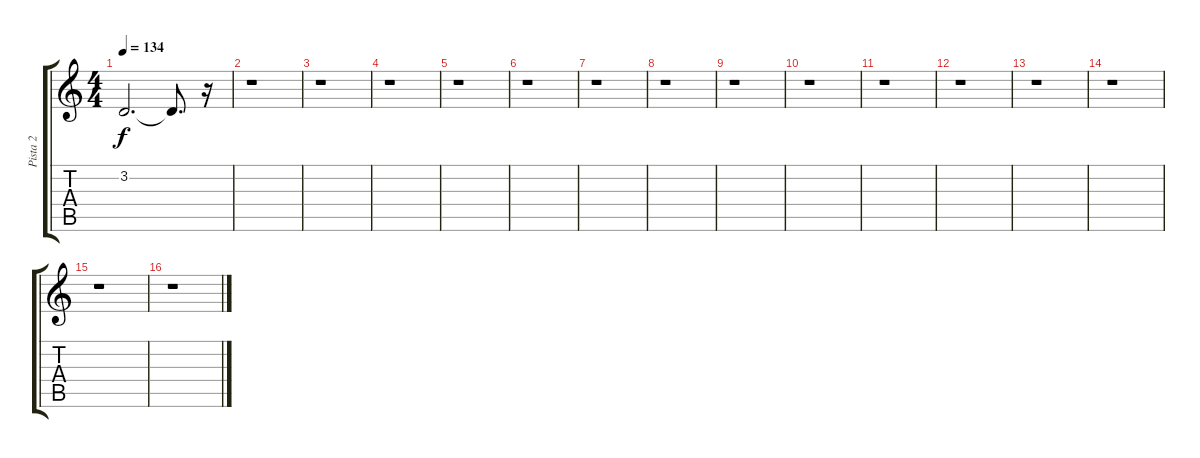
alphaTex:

\track ("Pista 2" "Pista 2") {instrument brasssection}
\staff {score tabs}
\tuning (E4 B3 G3 D3 A2 E2) {hide}
\ts (4 4)
\tempo 134
\clef g2
\ks c
3.2{t}.2{d dy f} 3.2{t}.8{d} r.16 |
r.1 |
r.1 |
r.1 |
r.1 |
r.1 |
r.1 |
r.1 |
r.1 |
r.1 |
r.1 |
r.1 |
r.1 |
r.1 |
r.1 |
r.1
